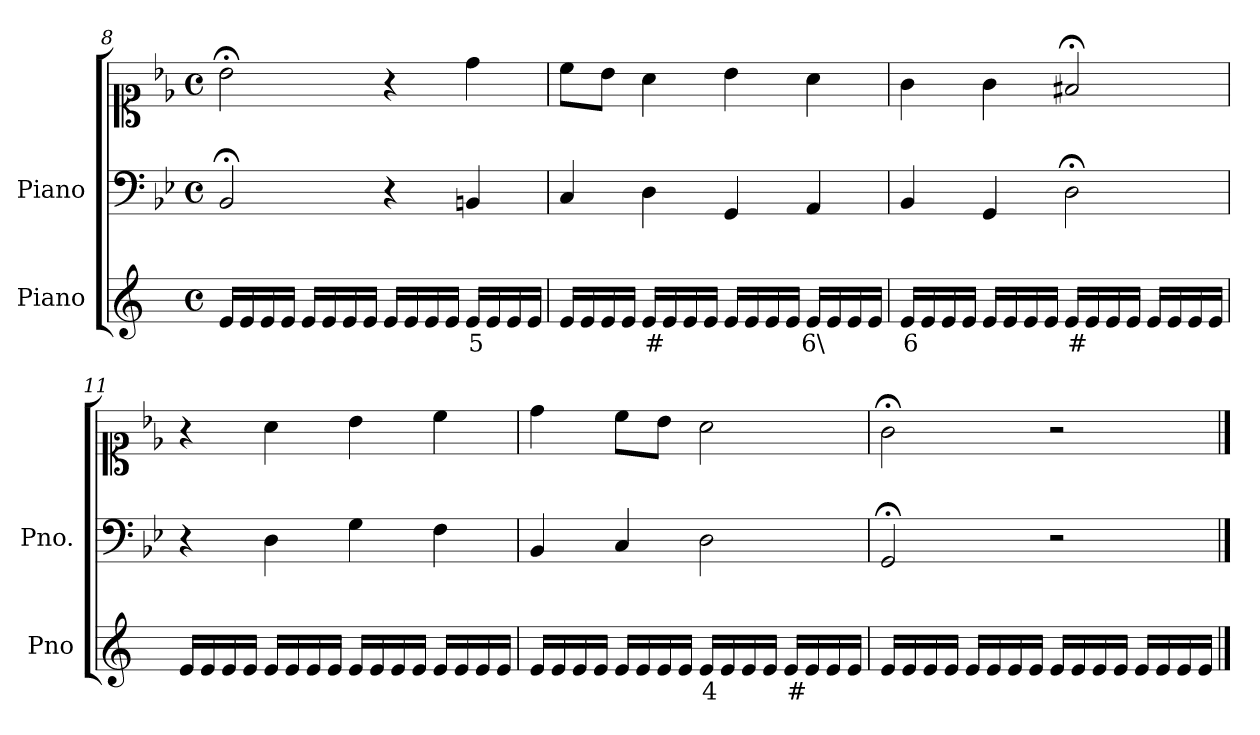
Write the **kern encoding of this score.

**kern	**text	**kern	**kern
*part2	*part2	*part1	*part1
*staff3	*staff3	*staff2	*staff1
*I"Piano	*	*I"Piano	*
*I'Pno	*	*I'Pno.	*
*clefG2	*	*clefF4	*clefC1
*k[]	*	*k[b-e-]	*k[b-e-]
*M4/4	*	*M4/4	*M4/4
*met(c)	*	*met(c)	*met(c)
=8	=8	=8	=8
16e/LL	.	2BB-;</	2b-;<\
16e/	.	.	.
16e/	.	.	.
16e/JJ	.	.	.
16e/LL	.	.	.
16e/	.	.	.
16e/	.	.	.
16e/JJ	.	.	.
16e/LL	.	4r	4r
16e/	.	.	.
16e/	.	.	.
16e/JJ	.	.	.
!	!LO:LY:b	!	!
16e/LL	5	4BBn/	4dd\
16e/	.	.	.
16e/	.	.	.
16e/JJ	.	.	.
=9	=9	=9	=9
16e/LL	.	4C/	8cc\L
16e/	.	.	.
16e/	.	.	8b-\J
16e/JJ	.	.	.
!	!LO:LY:b	!	!
16e/LL	#	4D\	4a\
16e/	.	.	.
16e/	.	.	.
16e/JJ	.	.	.
16e/LL	.	4GG/	4b-\
16e/	.	.	.
16e/	.	.	.
16e/JJ	.	.	.
!	!LO:LY:b	!	!
16e/LL	6\	4AA/	4a\
16e/	.	.	.
16e/	.	.	.
16e/JJ	.	.	.
=10	=10	=10	=10
!	!LO:LY:b	!	!
16e/LL	6	4BB-/	4g\
16e/	.	.	.
16e/	.	.	.
16e/JJ	.	.	.
16e/LL	.	4GG/	4g\
16e/	.	.	.
16e/	.	.	.
16e/JJ	.	.	.
!	!LO:LY:b	!	!
16e/LL	#	2D;<\	2f#X;</
16e/	.	.	.
16e/	.	.	.
16e/JJ	.	.	.
16e/LL	.	.	.
16e/	.	.	.
16e/	.	.	.
16e/JJ	.	.	.
=11	=11	=11	=11
16e/LL	.	4r	4r
16e/	.	.	.
16e/	.	.	.
16e/JJ	.	.	.
16e/LL	.	4D\	4a\
16e/	.	.	.
16e/	.	.	.
16e/JJ	.	.	.
16e/LL	.	4G\	4b-\
16e/	.	.	.
16e/	.	.	.
16e/JJ	.	.	.
16e/LL	.	4F\	4cc\
16e/	.	.	.
16e/	.	.	.
16e/JJ	.	.	.
=12	=12	=12	=12
16e/LL	.	4BB-/	4dd\
16e/	.	.	.
16e/	.	.	.
16e/JJ	.	.	.
16e/LL	.	4C/	8cc\L
16e/	.	.	.
16e/	.	.	8b-\J
16e/JJ	.	.	.
!	!LO:LY:b	!	!
16e/LL	4	2D\	2a\
16e/	.	.	.
16e/	.	.	.
16e/JJ	.	.	.
!	!LO:LY:b	!	!
16e/LL	#	.	.
16e/	.	.	.
16e/	.	.	.
16e/JJ	.	.	.
=13	=13	=13	=13
16e/LL	.	2GG;</	2g;<\
16e/	.	.	.
16e/	.	.	.
16e/JJ	.	.	.
16e/LL	.	.	.
16e/	.	.	.
16e/	.	.	.
16e/JJ	.	.	.
16e/LL	.	2r	2r
16e/	.	.	.
16e/	.	.	.
16e/JJ	.	.	.
16e/LL	.	.	.
16e/	.	.	.
16e/	.	.	.
16e/JJ	.	.	.
==	==	==	==
*-	*-	*-	*-
